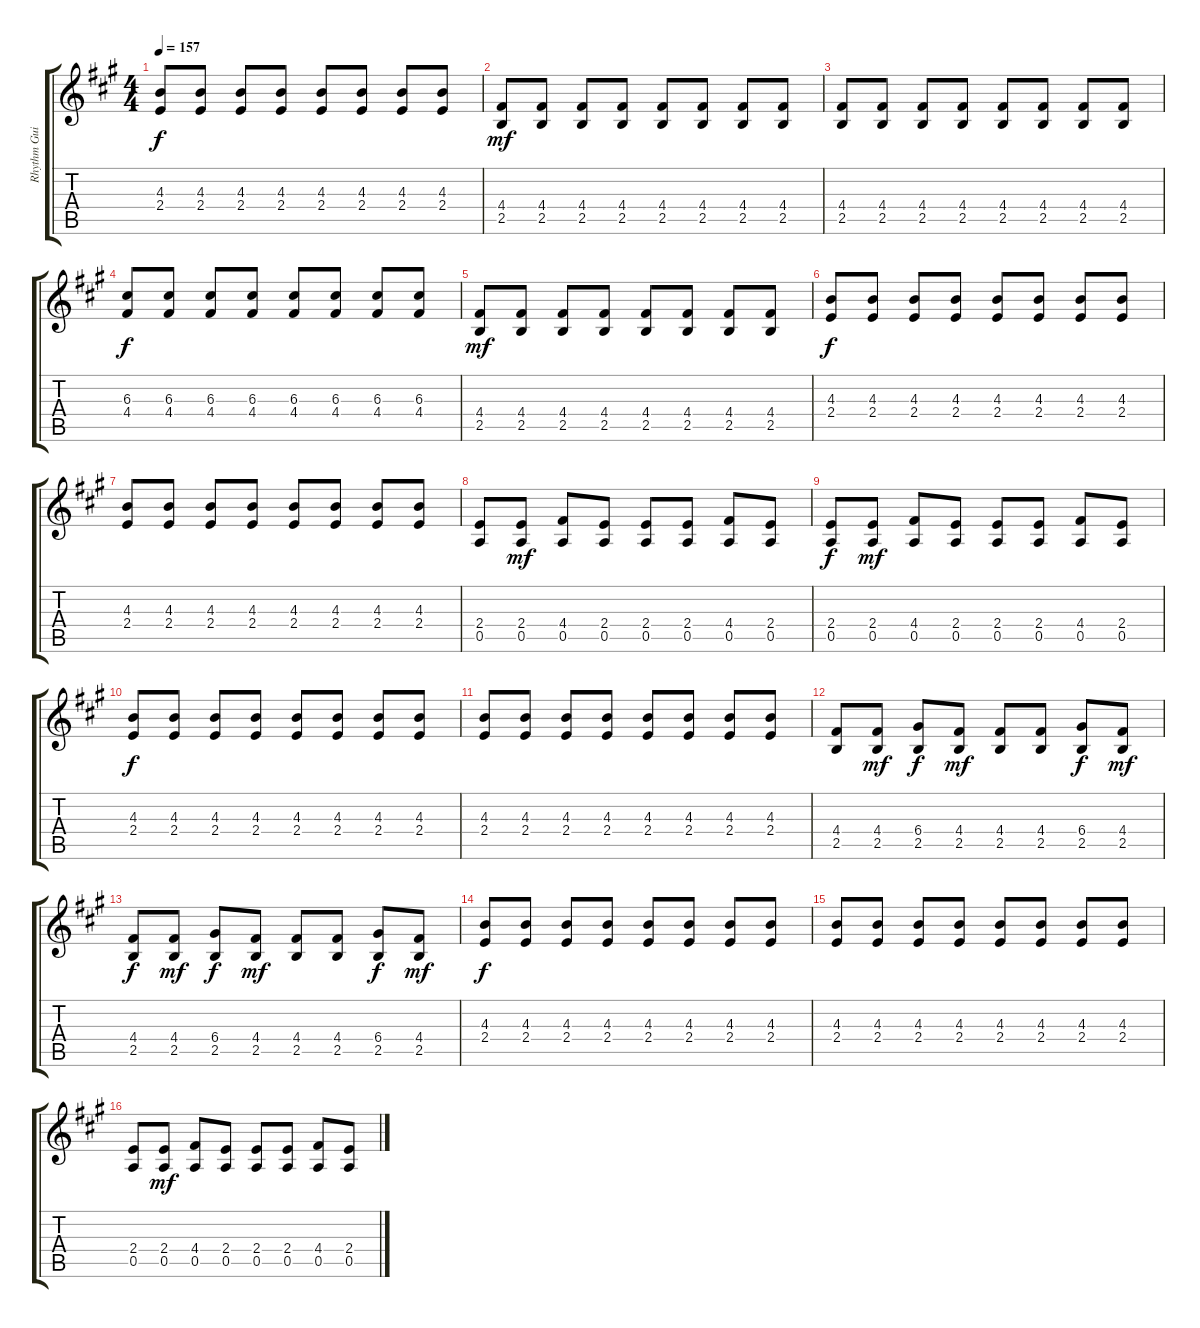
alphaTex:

\track ("Rhythm Guitar" "Rhythm Gui") {instrument electricguitarclean}
\staff {score tabs}
\tuning (E4 B3 G3 D3 A2 E2) {hide}
\ts (4 4)
\tempo 157
\clef g2
\ks a
(4.3 2.4).8{dy f} (4.3 2.4).8 (4.3 2.4).8 (4.3 2.4).8 (4.3 2.4).8 (4.3 2.4).8 (4.3 2.4).8 (4.3 2.4).8 |
(4.4 2.5).8{dy mf} (4.4 2.5).8 (4.4 2.5).8 (4.4 2.5).8 (4.4 2.5).8 (4.4 2.5).8 (4.4 2.5).8 (4.4 2.5).8 |
(4.4 2.5).8 (4.4 2.5).8 (4.4 2.5).8 (4.4 2.5).8 (4.4 2.5).8 (4.4 2.5).8 (4.4 2.5).8 (4.4 2.5).8 |
(6.3 4.4).8{dy f} (6.3 4.4).8 (6.3 4.4).8 (6.3 4.4).8 (6.3 4.4).8 (6.3 4.4).8 (6.3 4.4).8 (6.3 4.4).8 |
(4.4 2.5).8{dy mf} (4.4 2.5).8 (4.4 2.5).8 (4.4 2.5).8 (4.4 2.5).8 (4.4 2.5).8 (4.4 2.5).8 (4.4 2.5).8 |
(4.3 2.4).8{dy f} (4.3 2.4).8 (4.3 2.4).8 (4.3 2.4).8 (4.3 2.4).8 (4.3 2.4).8 (4.3 2.4).8 (4.3 2.4).8 |
(4.3 2.4).8 (4.3 2.4).8 (4.3 2.4).8 (4.3 2.4).8 (4.3 2.4).8 (4.3 2.4).8 (4.3 2.4).8 (4.3 2.4).8 |
(2.4 0.5).8 (2.4 0.5).8{dy mf} (4.4 0.5).8 (2.4 0.5).8 (2.4 0.5).8 (2.4 0.5).8 (4.4 0.5).8 (2.4 0.5).8 |
(2.4 0.5).8{dy f} (2.4 0.5).8{dy mf} (4.4 0.5).8 (2.4 0.5).8 (2.4 0.5).8 (2.4 0.5).8 (4.4 0.5).8 (2.4 0.5).8 |
(4.3 2.4).8{dy f} (4.3 2.4).8 (4.3 2.4).8 (4.3 2.4).8 (4.3 2.4).8 (4.3 2.4).8 (4.3 2.4).8 (4.3 2.4).8 |
(4.3 2.4).8 (4.3 2.4).8 (4.3 2.4).8 (4.3 2.4).8 (4.3 2.4).8 (4.3 2.4).8 (4.3 2.4).8 (4.3 2.4).8 |
(4.4 2.5).8 (4.4 2.5).8{dy mf} (6.4 2.5).8{dy f} (4.4 2.5).8{dy mf} (4.4 2.5).8 (4.4 2.5).8 (6.4 2.5).8{dy f} (4.4 2.5).8{dy mf} |
(4.4 2.5).8{dy f} (4.4 2.5).8{dy mf} (6.4 2.5).8{dy f} (4.4 2.5).8{dy mf} (4.4 2.5).8 (4.4 2.5).8 (6.4 2.5).8{dy f} (4.4 2.5).8{dy mf} |
(4.3 2.4).8{dy f} (4.3 2.4).8 (4.3 2.4).8 (4.3 2.4).8 (4.3 2.4).8 (4.3 2.4).8 (4.3 2.4).8 (4.3 2.4).8 |
(4.3 2.4).8 (4.3 2.4).8 (4.3 2.4).8 (4.3 2.4).8 (4.3 2.4).8 (4.3 2.4).8 (4.3 2.4).8 (4.3 2.4).8 |
(2.4 0.5).8 (2.4 0.5).8{dy mf} (4.4 0.5).8 (2.4 0.5).8 (2.4 0.5).8 (2.4 0.5).8 (4.4 0.5).8 (2.4 0.5).8
